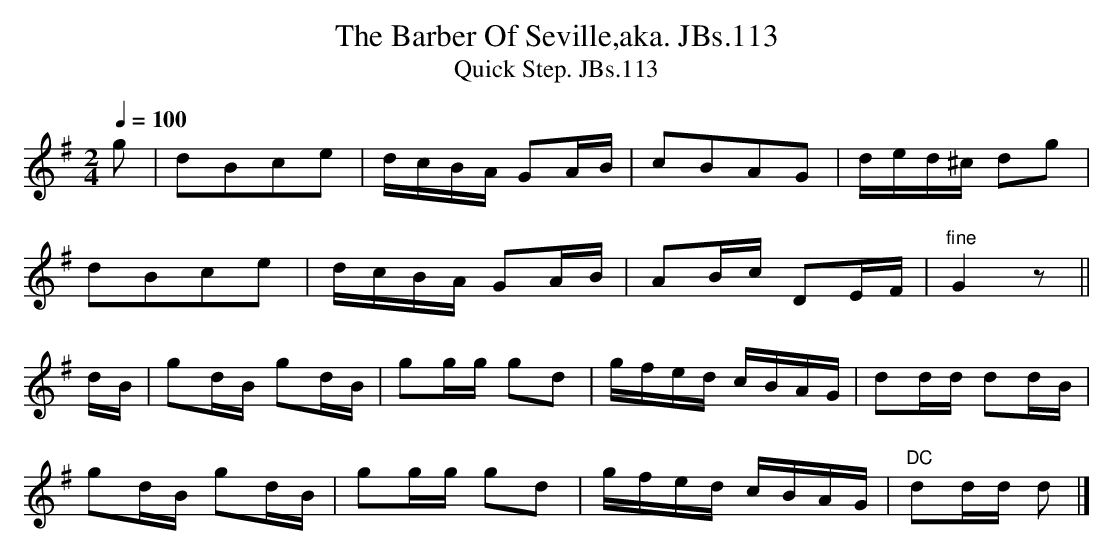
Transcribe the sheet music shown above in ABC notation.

X:1
T:Barber Of Seville,aka. JBs.113, The
T:Quick Step. JBs.113
M:2/4
L:1/8
Q:1/4=100
K:G
g|dBce|d/c/B/A/ GA/B/|cBAG |d/e/d/^c/ dg|
dBce|d/c/B/A/ GA/B/|AB/c/ DE/F/|"fine"G2z||
d/B/|gd/B/ gd/B/|gg/g/ gd|g/f/e/d/ c/B/A/G/|dd/d/ dd/B/|
gd/B/ gd/B/|gg/g/ gd|g/f/e/d/ c/B/A/G/|"DC"dd/d/ d|]
